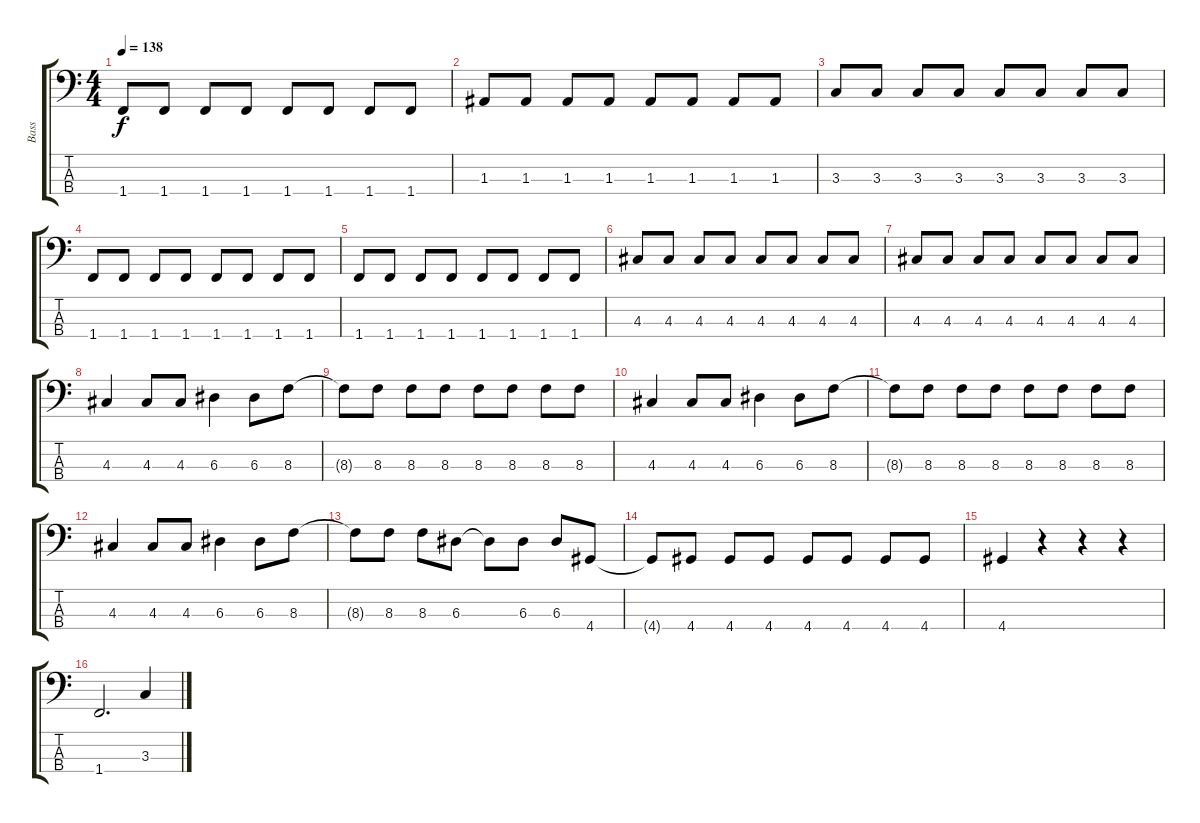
\track ("Bass" "Bass") {instrument electricbassfinger}
\staff {score tabs}
\tuning (G2 D2 A1 E1) {hide}
\ts (4 4)
\tempo 138
\clef f4
\ks c
1.4.8{dy f} 1.4.8 1.4.8 1.4.8 1.4.8 1.4.8 1.4.8 1.4.8 |
1.3.8 1.3.8 1.3.8 1.3.8 1.3.8 1.3.8 1.3.8 1.3.8 |
3.3.8 3.3.8 3.3.8 3.3.8 3.3.8 3.3.8 3.3.8 3.3.8 |
1.4.8 1.4.8 1.4.8 1.4.8 1.4.8 1.4.8 1.4.8 1.4.8 |
1.4.8 1.4.8 1.4.8 1.4.8 1.4.8 1.4.8 1.4.8 1.4.8 |
4.3.8 4.3.8 4.3.8 4.3.8 4.3.8 4.3.8 4.3.8 4.3.8 |
4.3.8 4.3.8 4.3.8 4.3.8 4.3.8 4.3.8 4.3.8 4.3.8 |
4.3.4 4.3.8 4.3.8 6.3.4 6.3.8 8.3.8 |
8.3{t}.8 8.3.8 8.3.8 8.3.8 8.3.8 8.3.8 8.3.8 8.3.8 |
4.3.4 4.3.8 4.3.8 6.3.4 6.3.8 8.3.8 |
8.3{t}.8 8.3.8 8.3.8 8.3.8 8.3.8 8.3.8 8.3.8 8.3.8 |
4.3.4 4.3.8 4.3.8 6.3.4 6.3.8 8.3.8 |
8.3{t}.8 8.3.8 8.3.8 6.3.8 6.3{t}.8 6.3.8 6.3.8 4.4.8 |
4.4{t}.8 4.4.8 4.4.8 4.4.8 4.4.8 4.4.8 4.4.8 4.4.8 |
4.4.4 r.4 r.4 r.4 |
1.4.2{d} 3.3.4
